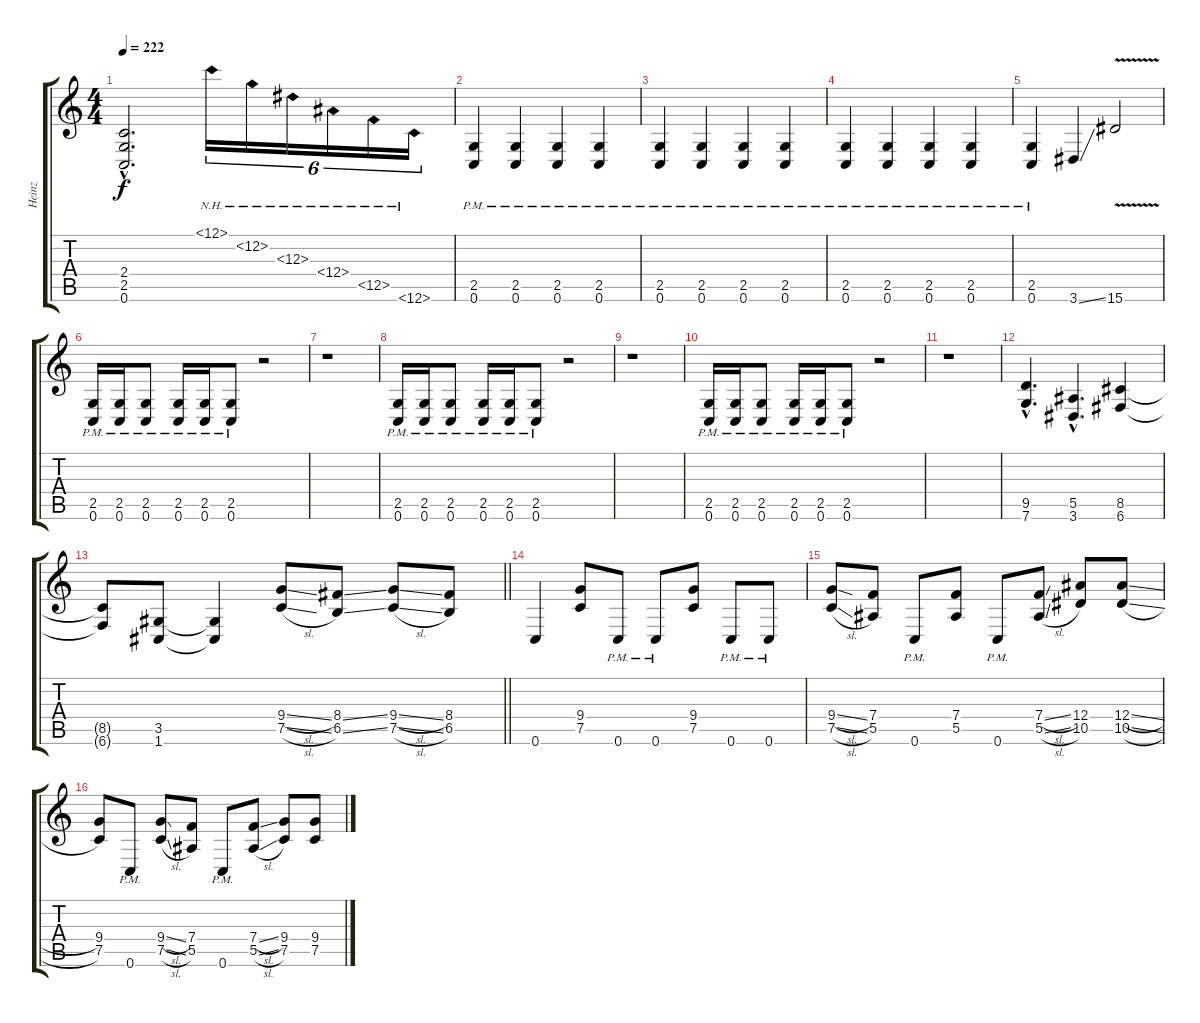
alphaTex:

\track ("Heinz" "Heinz") {instrument distortionguitar}
\staff {score tabs}
\tuning (C4 G3 Eb3 Bb2 F2 C2) {hide}
\ts (4 4)
\tempo 222
\clef g2
\ks c
(2.4{hac t} 2.5{hac t} 0.6{hac t}).2{d dy f} 0.1{nh}.16{tu (6 4)} 0.2{nh}.16{tu (6 4)} 0.3{nh}.16{tu (6 4)} 0.4{nh}.16{tu (6 4)} 0.5{nh}.16{tu (6 4)} 0.6{nh}.16{tu (6 4)} |
(2.5{pm} 0.6{pm}).4 (2.5{pm} 0.6{pm}).4 (2.5{pm} 0.6{pm}).4 (2.5{pm} 0.6{pm}).4 |
(2.5{pm} 0.6{pm}).4 (2.5{pm} 0.6{pm}).4 (2.5{pm} 0.6{pm}).4 (2.5{pm} 0.6{pm}).4 |
(2.5{pm} 0.6{pm}).4 (2.5{pm} 0.6{pm}).4 (2.5{pm} 0.6{pm}).4 (2.5{pm} 0.6{pm}).4 |
(2.5{pm} 0.6{pm}).4 3.6{ss}.4 15.6{v}.2 |
(2.5{pm} 0.6{pm}).16 (2.5{pm} 0.6{pm}).16 (2.5{pm} 0.6{pm}).8 (2.5{pm} 0.6{pm}).16 (2.5{pm} 0.6{pm}).16 (2.5{pm} 0.6{pm}).8 r.2 |
r.1 |
(2.5{pm} 0.6{pm}).16 (2.5{pm} 0.6{pm}).16 (2.5{pm} 0.6{pm}).8 (2.5{pm} 0.6{pm}).16 (2.5{pm} 0.6{pm}).16 (2.5{pm} 0.6{pm}).8 r.2 |
r.1 |
(2.5{pm} 0.6{pm}).16 (2.5{pm} 0.6{pm}).16 (2.5{pm} 0.6{pm}).8 (2.5{pm} 0.6{pm}).16 (2.5{pm} 0.6{pm}).16 (2.5{pm} 0.6{pm}).8 r.2 |
r.1 |
(9.5{hac} 7.6{hac}).4{d} (5.5{hac} 3.6{hac}).4{d} (8.5 6.6).4 |
\barLineRight lightlight
(8.5{t} 6.6{t}).8 (3.5 1.6).8 (3.5{t} 1.6{t}).4 (9.4{sl} 7.5{sl}).8 (8.4{ss} 6.5{ss}).8 (9.4{sl} 7.5{sl}).8 (8.4 6.5).8 |
0.6.4 (9.4 7.5).8 0.6{pm}.8 0.6{pm}.8 (9.4 7.5).8 0.6{pm}.8 0.6{pm}.8 |
(9.4{sl} 7.5{sl}).8 (7.4 5.5).8 0.6{pm}.8 (7.4 5.5).8 0.6{pm}.8 (7.4{sl} 5.5{sl}).8 (12.4 10.5).8 (12.4{sl} 10.5{sl}).8 |
(9.4 7.5).8 0.6{pm}.8 (9.4{sl} 7.5{sl}).8 (7.4 5.5).8 0.6{pm}.8 (7.4{sl} 5.5{sl}).8 (9.4 7.5).8 (9.4 7.5).8
